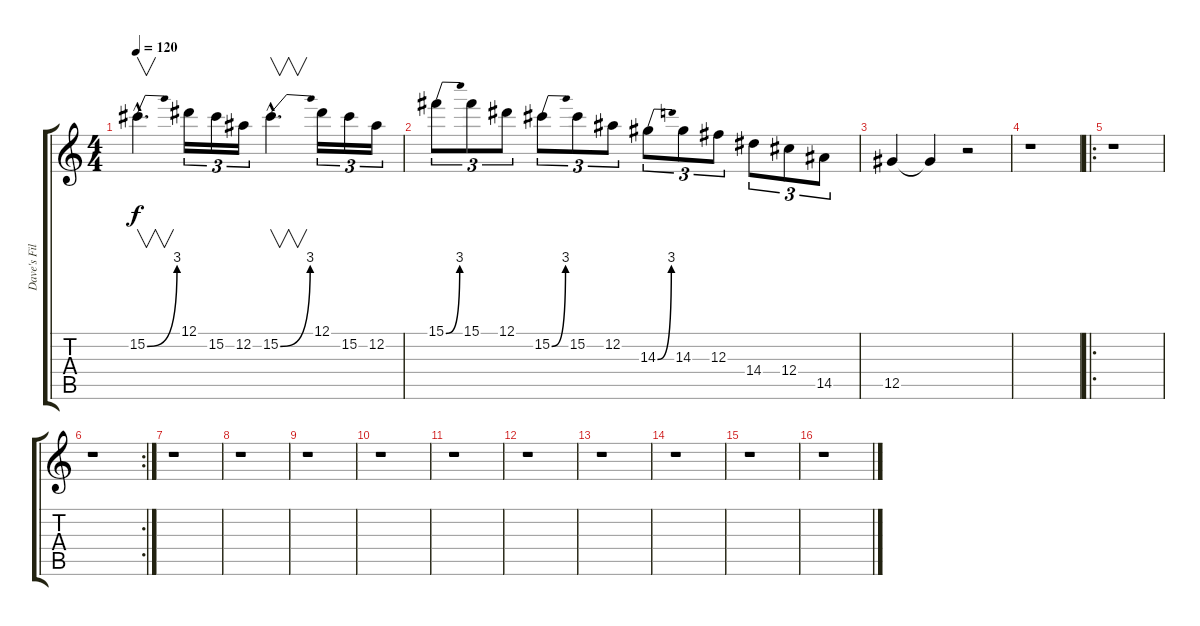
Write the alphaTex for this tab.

\track ("Dave's Fill's (Gtr 4)" "Dave's Fil") {instrument distortionguitar}
\staff {score tabs}
\tuning (Eb4 Bb3 Gb3 Db3 Ab2 Eb2) {hide}
\ts (4 4)
\tempo 120
\clef g2
\ks c
15.2{be (bend 0 0 60 12) hac}.4{v d dy f} 12.1.16{tu (3 2)} 15.2.16{tu (3 2)} 12.2.16{tu (3 2)} 15.2{be (bend 0 0 60 12) hac}.4{v d} 12.1.16{tu (3 2)} 15.2.16{tu (3 2)} 12.2.16{tu (3 2)} |
15.1{be (bend 0 0 60 12)}.8{tu (3 2)} 15.1.8{tu (3 2)} 12.1.8{tu (3 2)} 15.2{be (bend 0 0 60 12)}.8{tu (3 2)} 15.2.8{tu (3 2)} 12.2.8{tu (3 2)} 14.3{be (bend 0 0 60 12)}.8{tu (3 2)} 14.3.8{tu (3 2)} 12.3.8{tu (3 2)} 14.4.8{tu (3 2)} 12.4.8{tu (3 2)} 14.5.8{tu (3 2)} |
12.5.4 12.5{t}.4 r.2 |
r.1 |
\ro
r.1 |
\rc 2
r.1 |
r.1 |
r.1 |
r.1 |
r.1 |
r.1 |
r.1 |
r.1 |
r.1 |
r.1 |
r.1
